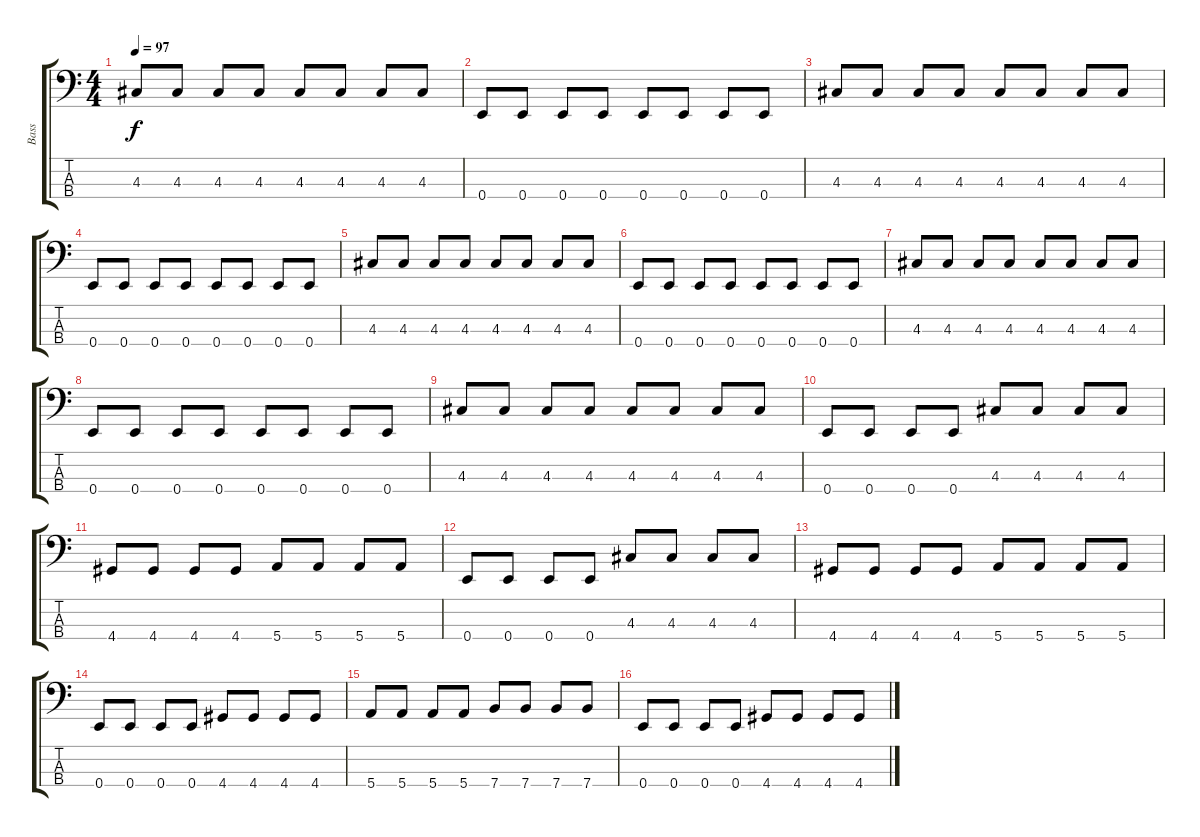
\track ("Bass" "Bass") {instrument electricbassfinger}
\staff {score tabs}
\tuning (G2 D2 A1 E1) {hide}
\ts (4 4)
\tempo 97
\clef f4
\ks c
4.3.8{dy f} 4.3.8 4.3.8 4.3.8 4.3.8 4.3.8 4.3.8 4.3.8 |
0.4.8 0.4.8 0.4.8 0.4.8 0.4.8 0.4.8 0.4.8 0.4.8 |
4.3.8 4.3.8 4.3.8 4.3.8 4.3.8 4.3.8 4.3.8 4.3.8 |
0.4.8 0.4.8 0.4.8 0.4.8 0.4.8 0.4.8 0.4.8 0.4.8 |
4.3.8 4.3.8 4.3.8 4.3.8 4.3.8 4.3.8 4.3.8 4.3.8 |
0.4.8 0.4.8 0.4.8 0.4.8 0.4.8 0.4.8 0.4.8 0.4.8 |
4.3.8 4.3.8 4.3.8 4.3.8 4.3.8 4.3.8 4.3.8 4.3.8 |
0.4.8 0.4.8 0.4.8 0.4.8 0.4.8 0.4.8 0.4.8 0.4.8 |
4.3.8 4.3.8 4.3.8 4.3.8 4.3.8 4.3.8 4.3.8 4.3.8 |
0.4.8 0.4.8 0.4.8 0.4.8 4.3.8 4.3.8 4.3.8 4.3.8 |
4.4.8 4.4.8 4.4.8 4.4.8 5.4.8 5.4.8 5.4.8 5.4.8 |
0.4.8 0.4.8 0.4.8 0.4.8 4.3.8 4.3.8 4.3.8 4.3.8 |
4.4.8 4.4.8 4.4.8 4.4.8 5.4.8 5.4.8 5.4.8 5.4.8 |
0.4.8 0.4.8 0.4.8 0.4.8 4.4.8 4.4.8 4.4.8 4.4.8 |
5.4.8 5.4.8 5.4.8 5.4.8 7.4.8 7.4.8 7.4.8 7.4.8 |
0.4.8 0.4.8 0.4.8 0.4.8 4.4.8 4.4.8 4.4.8 4.4.8
